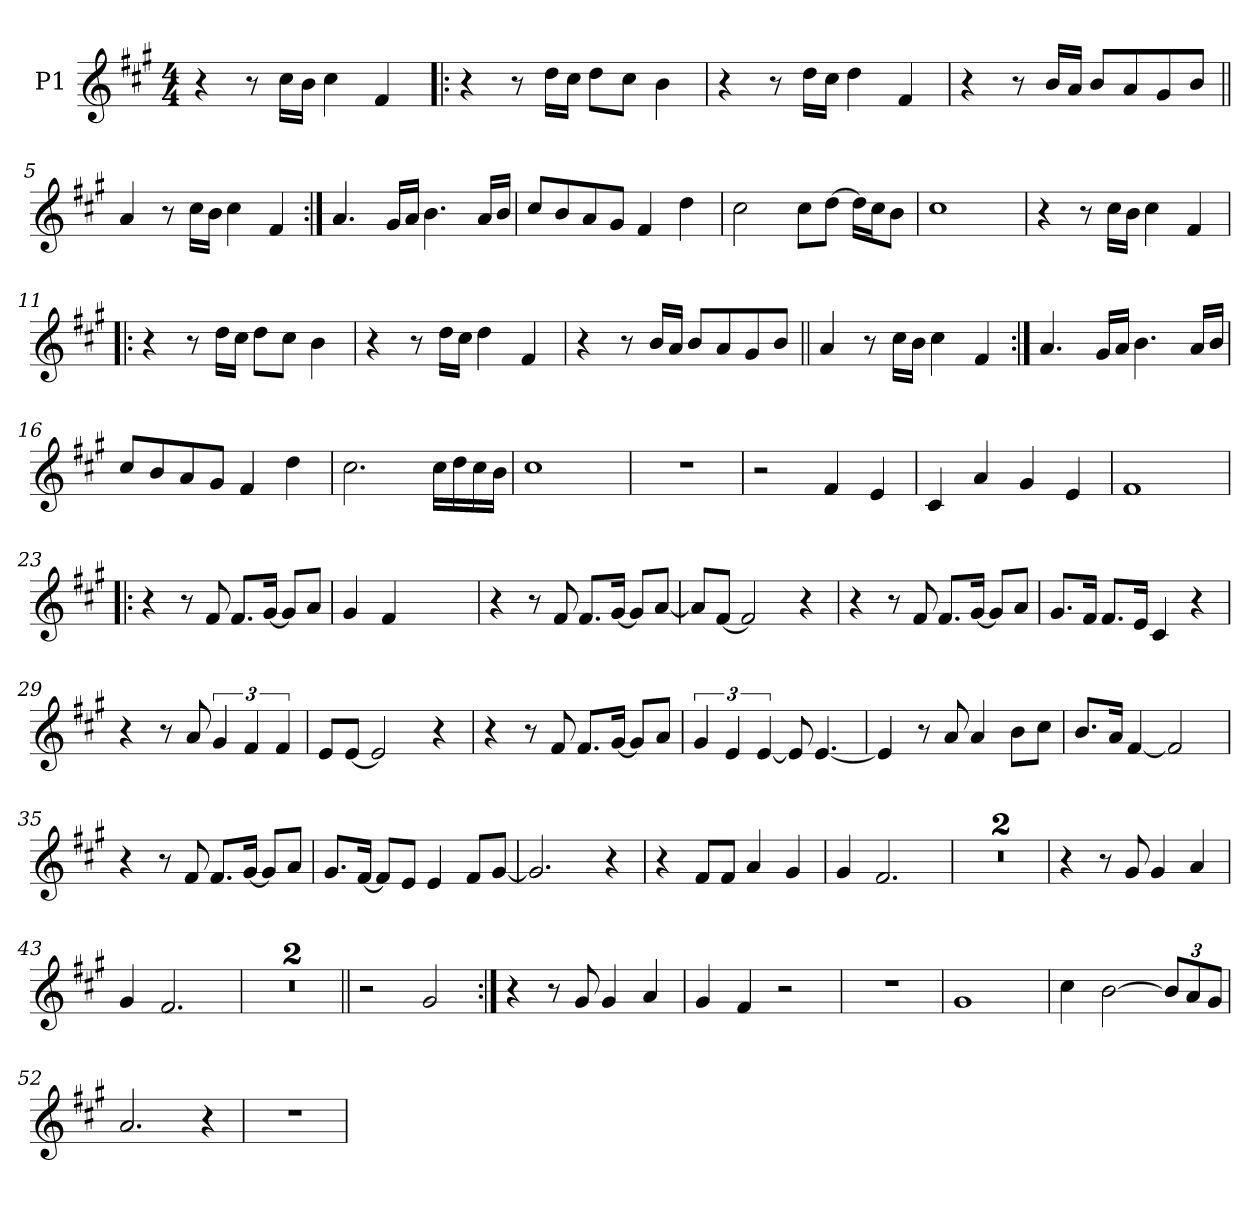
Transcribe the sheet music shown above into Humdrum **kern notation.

**kern
*part1
*staff1
*I"P1
*clefG2
*k[f#c#g#]
*f#:
*M4/4
*MM118
=1
4r
8r
16cc#\LL
16b\JJ
4cc#\
4f#/
=2!|:
4r
8r
16dd\LL
16cc#\JJ
8dd\L
8cc#\J
4b\
=3
4r
8r
16dd\LL
16cc#\JJ
4dd\
4f#/
=4
4r
8r
16b/LL
16a/JJ
8b/L
8a/
8g#/
8b/J
!!LO:LB:g=z
=5||
4a/
8r
16cc#\LL
16b\JJ
4cc#\
4f#/
=6:|!
4.a/
16g#/LL
16a/JJ
4.b\
16a/LL
16b/JJ
=7
8cc#/L
8b/
8a/
8g#/J
4f#/
4dd\
=8
2cc#\
8cc#\L
[>8dd\J
16dd\LL]
16cc#\J
8b\J
=9
1cc#
!!LO:LB:g=z
=10
4r
8r
16cc#\LL
16b\JJ
4cc#\
4f#/
=11!|:
4r
8r
16dd\LL
16cc#\JJ
8dd\L
8cc#\J
4b\
=12
4r
8r
16dd\LL
16cc#\JJ
4dd\
4f#/
=13
4r
8r
16b/LL
16a/JJ
8b/L
8a/
8g#/
8b/J
!!LO:LB:g=z
=14||
4a/
8r
16cc#\LL
16b\JJ
4cc#\
4f#/
=15:|!
4.a/
16g#/LL
16a/JJ
4.b\
16a/LL
16b/JJ
=16
8cc#/L
8b/
8a/
8g#/J
4f#/
4dd\
=17
2.cc#\
16cc#\LL
16dd\
16cc#\
16b\JJ
=18
1cc#
=19
1r
!!LO:LB:g=z
=20
2r
4f#/
4e/
=21
4c#/
4a/
4g#/
4e/
=22
1f#
=23!|:
4r
8r
8f#/
8.f#/L
[<16g#/Jk
8g#/L]
8a/J
=24
4g#/
4f#/
2ryy
=25
4r
8r
8f#/
8.f#/L
[<16g#/Jk
8g#/L]
[<8a/J
!!LO:LB:g=z
=26
8a/L]
[<8f#/J
2f#/]
4r
=27
4r
8r
8f#/
8.f#/L
[<16g#/Jk
8g#/L]
8a/J
=28
8.g#/L
16f#/Jk
8.f#/L
16e/Jk
4c#/
4r
=29
4r
8r
8a/
6g#/
6f#/
6f#/
=30
8e/L
[<8e/J
2e/]
4r
!!LO:LB:g=z
=31
4r
8r
8f#/
8.f#/L
[<16g#/Jk
8g#/L]
8a/J
=32
6g#/
6e/
[<6e/
8e/]
[<4.e/
=33
4e/]
8r
8a/
4a/
8b\L
8cc#\J
=34
8.b/L
16a/Jk
[<4f#/
2f#/]
=35
4r
8r
8f#/
8.f#/L
[<16g#/Jk
8g#/L]
8a/J
!!LO:LB:g=z
=36
8.g#/L
[<16f#/Jk
8f#/L]
8e/J
4e/
8f#/L
[<8g#/J
=37
2.g#/]
4r
=38
4r
8f#/L
8f#/J
4a/
4g#/
=39
4g#/
2.f#/
=40
1r
=41
1r
!!LO:LB:g=z
=42
4r
8r
8g#/
4g#/
4a/
=43
4g#/
2.f#/
=44
1r
=45
1r
=46||
2r
2g#/
=47:|!
4r
8r
8g#/
4g#/
4a/
=48
4g#/
4f#/
2r
=49
1r
!!LO:LB:g=z
=50
1g#
=51
4cc#\
[>2b\
*Xbrackettup
12b/L]
12a/
12g#/J
=52
2.a/
4r
=53
1r
=
*-
